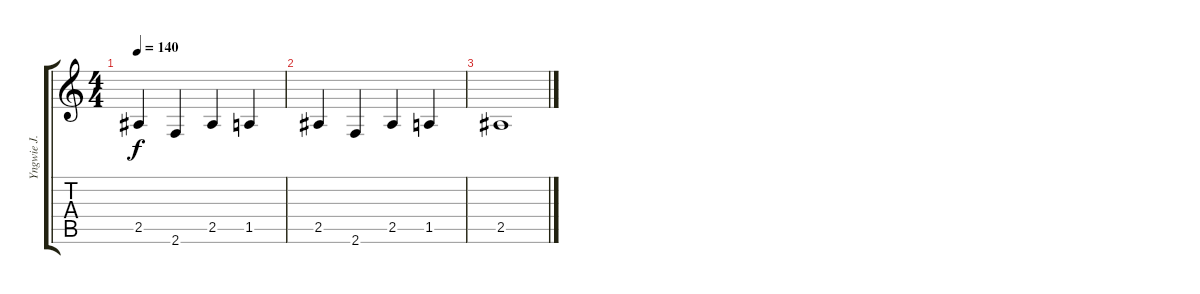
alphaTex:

\track ("Yngwie J. Malmsteen" "Yngwie J. ") {instrument overdrivenguitar}
\staff {score tabs}
\tuning (Eb4 Bb3 Gb3 Db3 Ab2 Eb2) {hide}
\ts (4 4)
\tempo 140
\clef g2
\ks c
2.5.4{dy f} 2.6.4 2.5.4 1.5.4 |
2.5.4 2.6.4 2.5.4 1.5.4 |
2.5.1
